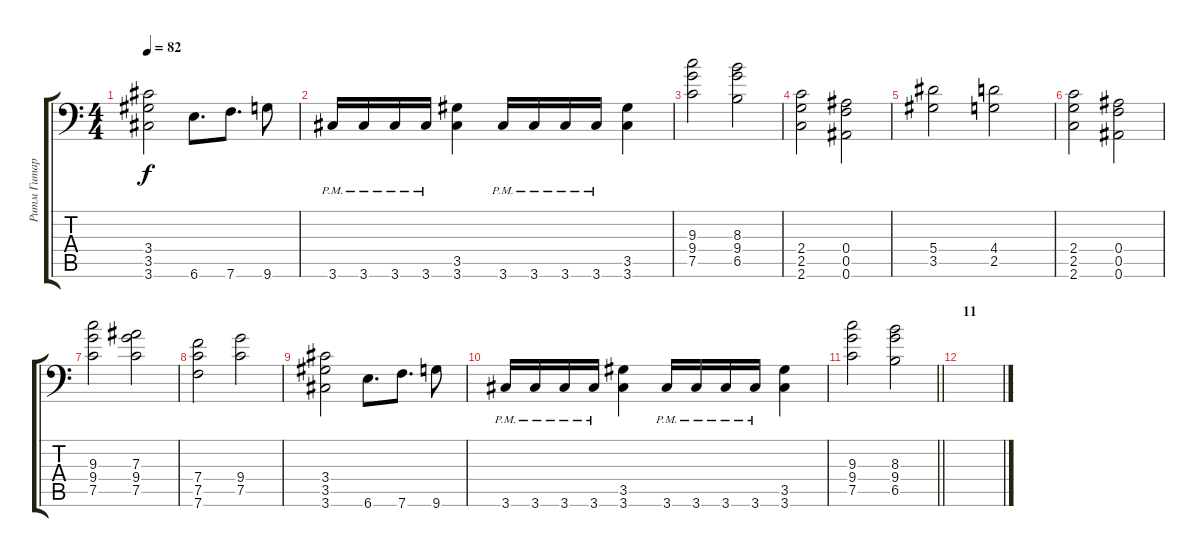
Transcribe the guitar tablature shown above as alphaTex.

\track ("Ритм Гитара" "Ритм Гитар") {instrument distortionguitar}
\staff {score tabs}
\tuning (C4 G3 Eb3 Bb2 F2 Bb1) {hide}
\ts (4 4)
\tempo 82
\clef f4
\ks c
(3.4 3.5 3.6).2{dy f} 6.6.8{d} 7.6.8{d} 9.6.8 |
3.6{pm}.16 3.6{pm}.16 3.6{pm}.16 3.6{pm}.16 (3.5 3.6).4 3.6{pm}.16 3.6{pm}.16 3.6{pm}.16 3.6{pm}.16 (3.5 3.6).4 |
(9.3 9.4 7.5).2 (8.3 9.4 6.5).2 |
(2.4 2.5 2.6).2 (0.4 0.5 0.6).2 |
(5.4 3.5).2 (4.4 2.5).2 |
(2.4 2.5 2.6).2 (0.4 0.5 0.6).2 |
(9.3 9.4 7.5).2 (7.3 9.4 7.5).2 |
(7.4 7.5 7.6).2 (9.4 7.5).2 |
(3.4 3.5 3.6).2 6.6.8{d} 7.6.8{d} 9.6.8 |
3.6{pm}.16 3.6{pm}.16 3.6{pm}.16 3.6{pm}.16 (3.5 3.6).4 3.6{pm}.16 3.6{pm}.16 3.6{pm}.16 3.6{pm}.16 (3.5 3.6).4 |
\barLineRight lightlight
(9.3 9.4 7.5).2 (8.3 9.4 6.5).2 |
\section ("" "11")
